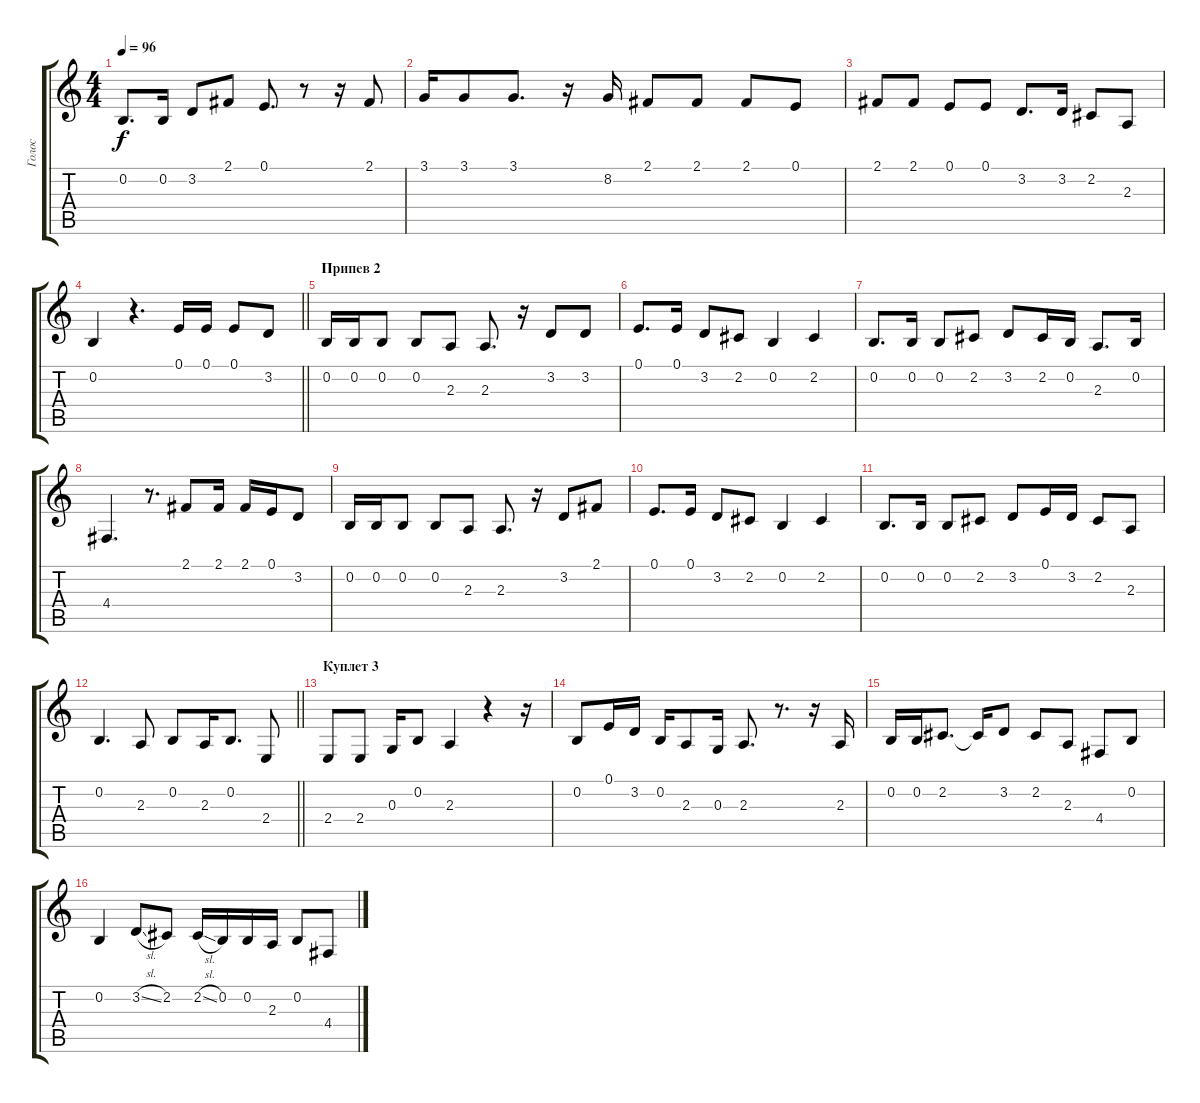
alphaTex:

\track ("Голос" "Голос") {instrument frenchhorn}
\staff {score tabs}
\tuning (E4 B3 G3 D3 A2 E2) {hide}
\ts (4 4)
\tempo 96
\clef g2
\ks c
0.2.8{d dy f} 0.2.16 3.2.8 2.1.8 0.1.8{d} r.8 r.16 2.1.8 |
3.1.16 3.1.8 3.1.8{d} r.16 8.2.16 2.1.8 2.1.8 2.1.8 0.1.8 |
2.1.8 2.1.8 0.1.8 0.1.8 3.2.8{d} 3.2.16 2.2.8 2.3.8 |
\barLineRight lightlight
0.2.4 r.4{d} 0.1.16 0.1.16 0.1.8 3.2.8 |
\section ("" "Припев 2")
0.2.16 0.2.16 0.2.8 0.2.8 2.3.8 2.3.8{d} r.16 3.2.8 3.2.8 |
0.1.8{d} 0.1.16 3.2.8 2.2.8 0.2.4 2.2.4 |
0.2.8{d} 0.2.16 0.2.8 2.2.8 3.2.8 2.2.16 0.2.16 2.3.8{d} 0.2.16 |
4.4.4{d} r.8{d} 2.1.8 2.1.16 2.1.16 0.1.16 3.2.8 |
0.2.16 0.2.16 0.2.8 0.2.8 2.3.8 2.3.8{d} r.16 3.2.8 2.1.8 |
0.1.8{d} 0.1.16 3.2.8 2.2.8 0.2.4 2.2.4 |
0.2.8{d} 0.2.16 0.2.8 2.2.8 3.2.8 0.1.16 3.2.16 2.2.8 2.3.8 |
\barLineRight lightlight
0.2.4{d} 2.3.8 0.2.8 2.3.16 0.2.8{d} 2.4.8 |
\section ("" "Куплет 3")
2.4.8 2.4.8 0.3.16 0.2.8 2.3.4 r.4 r.16 |
0.2.8 0.1.16 3.2.16 0.2.16 2.3.8 0.3.16 2.3.8{d} r.8{d} r.16 2.3.16 |
0.2.16 0.2.16 2.2.8{d} 2.2{t}.16 3.2.8 2.2.8 2.3.8 4.4.8 0.2.8 |
0.2.4 3.2{sl}.8 2.2.8 2.2{sl}.16 0.2.16 0.2.16 2.3.16 0.2.8 4.4.8
